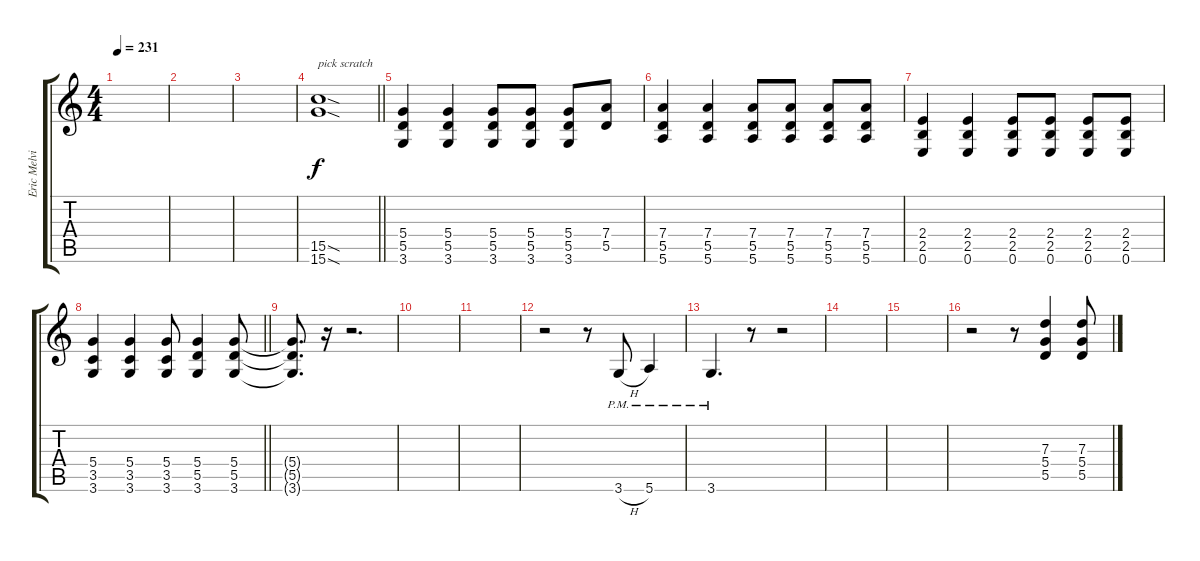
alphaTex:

\track ("Eric Melvin" "Eric Melvi") {instrument distortionguitar}
\staff {score tabs}
\tuning (E4 B3 G3 D3 A2 E2) {hide}
\ts (4 4)
\tempo 231
\clef g2
\ks c
|
|
|
\barLineRight lightlight
(15.5{sod} 15.6{sod}).1{txt "pick scratch"} |
\section ("" "")
(5.4 5.5 3.6).4 (5.4 5.5 3.6).4 (5.4 5.5 3.6).8 (5.4 5.5 3.6).8 (5.4 5.5 3.6).8 (7.4 5.5).8 |
(7.4 5.5 5.6).4 (7.4 5.5 5.6).4 (7.4 5.5 5.6).8 (7.4 5.5 5.6).8 (7.4 5.5 5.6).8 (7.4 5.5 5.6).8 |
(2.4 2.5 0.6).4 (2.4 2.5 0.6).4 (2.4 2.5 0.6).8 (2.4 2.5 0.6).8 (2.4 2.5 0.6).8 (2.4 2.5 0.6).8 |
\barLineRight lightlight
(5.4 3.5 3.6).4 (5.4 3.5 3.6).4 (5.4 3.5 3.6).8 (5.4 5.5 3.6).4 (5.4 5.5 3.6).8 |
\section ("" "")
(5.4{t} 5.5{t} 3.6{t}).8{d} r.16 r.2{d} |
|
|
r.2 r.8 3.6{h pm}.8 5.6{pm}.4 |
3.6{pm}.4{d} r.8 r.2 |
|
|
r.2 r.8 (7.3 5.4 5.5).4 (7.3 5.4 5.5).8
